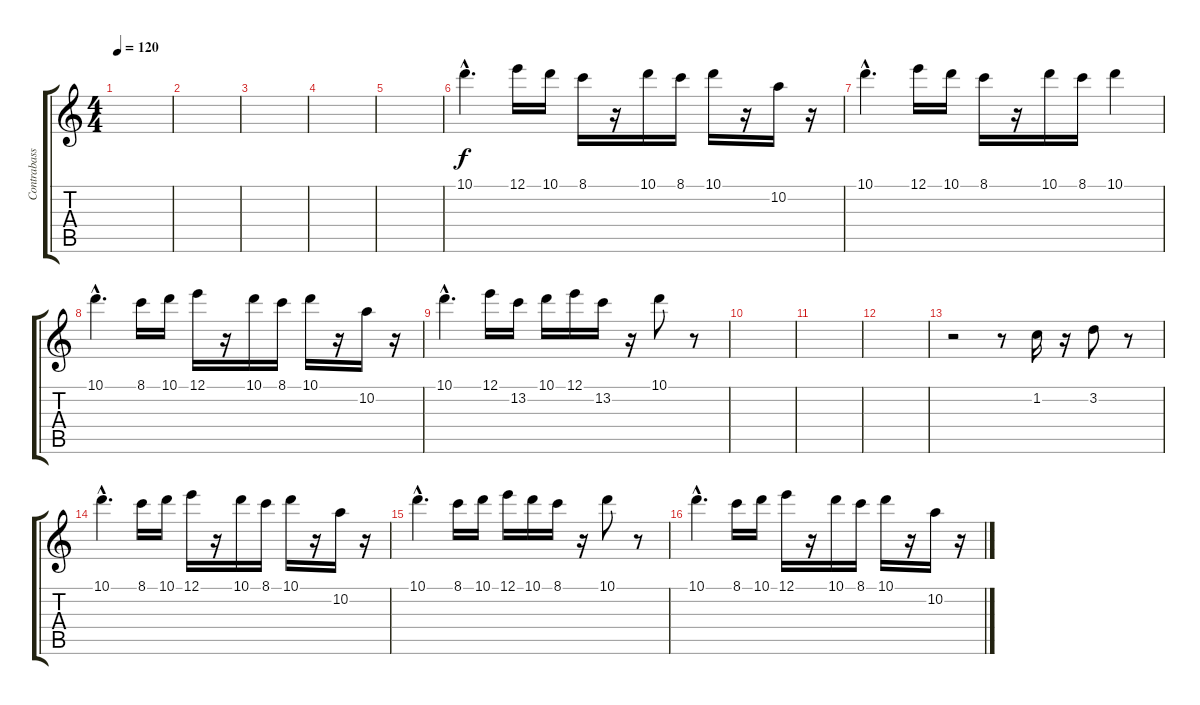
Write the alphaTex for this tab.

\track ("Contrabass" "Contrabass") {instrument contrabass}
\staff {score tabs}
\tuning (E4 B3 G3 D3 A2 E2) {hide}
\ts (4 4)
\tempo 120
\clef g2
\ks c
|
|
|
|
|
10.1{hac}.4{d} 12.1.16 10.1.16 8.1.16 r.16 10.1.16 8.1.16 10.1.16 r.16 10.2.16 r.16 |
10.1{hac}.4{d} 12.1.16 10.1.16 8.1.16 r.16 10.1.16 8.1.16 10.1.4 |
10.1{hac}.4{d} 8.1.16 10.1.16 12.1.16 r.16 10.1.16 8.1.16 10.1.16 r.16 10.2.16 r.16 |
10.1{hac}.4{d} 12.1.16 13.2.16 10.1.16 12.1.16 13.2.16 r.16 10.1.8 r.8 |
|
|
|
r.2 r.8 1.2.16 r.16 3.2.8 r.8 |
10.1{hac}.4{d} 8.1.16 10.1.16 12.1.16 r.16 10.1.16 8.1.16 10.1.16 r.16 10.2.16 r.16 |
10.1{hac}.4{d} 8.1.16 10.1.16 12.1.16 10.1.16 8.1.16 r.16 10.1.8 r.8 |
10.1{hac}.4{d} 8.1.16 10.1.16 12.1.16 r.16 10.1.16 8.1.16 10.1.16 r.16 10.2.16 r.16
